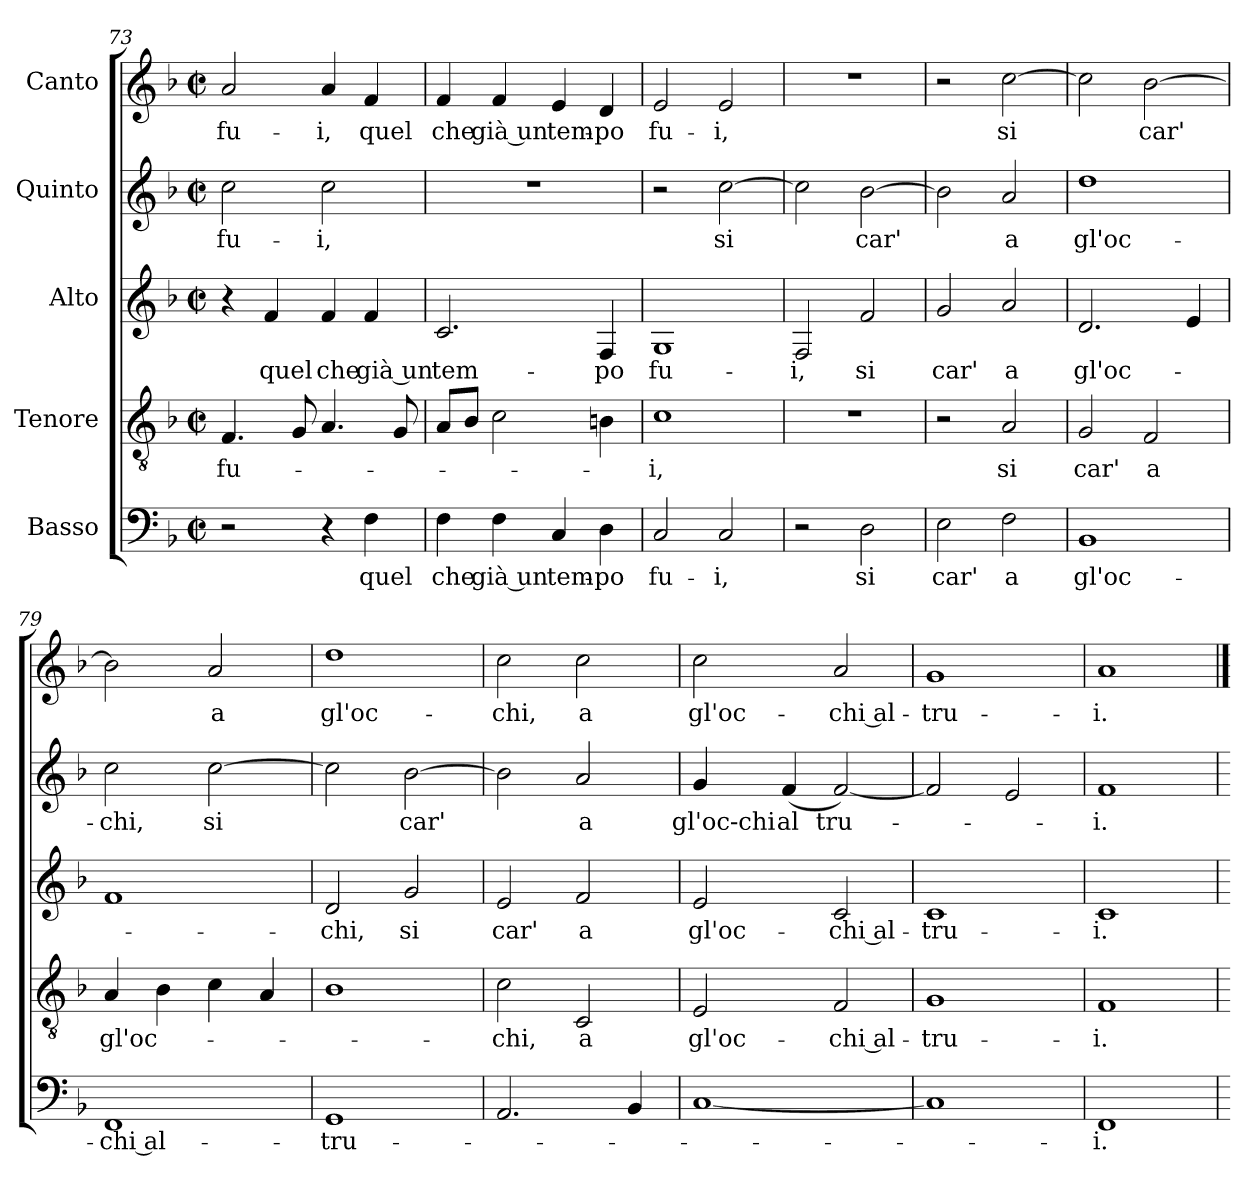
**kern	**text	**kern	**text	**kern	**text	**kern	**text	**kern	**text
*part5	*part5	*part4	*part4	*part3	*part3	*part2	*part2	*part1	*part1
*staff5	*staff5	*staff4	*staff4	*staff3	*staff3	*staff2	*staff2	*staff1	*staff1
*I"Basso	*	*I"Tenore	*	*I"Alto	*	*I"Quinto	*	*I"Canto	*
*clefF4	*	*clefGv2	*	*clefG2	*	*clefG2	*	*clefG2	*
*k[b-]	*	*k[b-]	*	*k[b-]	*	*k[b-]	*	*k[b-]	*
*F:	*	*F:	*	*F:	*	*F:	*	*F:	*
*M2/2	*	*M2/2	*	*M2/2	*	*M2/2	*	*M2/2	*
*met(c|)	*	*met(c|)	*	*met(c|)	*	*met(c|)	*	*met(c|)	*
=73	=73	=73	=73	=73	=73	=73	=73	=73	=73
!	!	!	!LO:LY:b:cj	!	!	!	!LO:LY:b:cj	!	!LO:LY:b:cj
2r	.	4.F/	fu-	4r	.	2cc\	fu-	2a/	fu-
!	!	!	!	!	!LO:LY:b:cj	!	!	!	!
.	.	.	.	4f/	quel	.	.	.	.
.	.	8G/	.	.	.	.	.	.	.
!	!	!	!	!	!LO:LY:b:cj	!	!LO:LY:b:cj	!	!LO:LY:b:cj
4r	.	4.A/	.	4f/	che	2cc\	-i,	4a/	-i,
!	!LO:LY:b:cj	!	!	!	!LO:LY:b:rj	!	!	!	!LO:LY:b:cj
4F\	quel	.	.	4f/	già un	.	.	4f/	quel
.	.	8G/	.	.	.	.	.	.	.
=74	=74	=74	=74	=74	=74	=74	=74	=74	=74
!	!LO:LY:b:cj	!	!	!	!LO:LY:b:cj	!	!	!	!LO:LY:b:cj
4F\	che	8A/L	.	2.c/	tem-	1r	.	4f/	che
.	.	8B-/J	.	.	.	.	.	.	.
!	!LO:LY:b:rj	!	!	!	!	!	!	!	!LO:LY:b:rj
4F\	già un	2c\	.	.	.	.	.	4f/	già un
!	!LO:LY:b	!	!	!	!	!	!	!	!LO:LY:b
4C/	tem-	.	.	.	.	.	.	4e/	tem-
!	!LO:LY:b:rj	!	!	!	!LO:LY:b:cj	!	!	!	!LO:LY:b:rj
4D\	-po	4Bn\	.	4F/	-po	.	.	4d/	-po
=75	=75	=75	=75	=75	=75	=75	=75	=75	=75
!	!LO:LY:b:cj	!	!LO:LY:b:cj	!	!LO:LY:b:cj	!	!	!	!LO:LY:b:cj
2C/	fu-	1c	-i,	1G	fu-	2r	.	2e/	fu-
!	!LO:LY:b:cj	!	!	!	!	!	!LO:LY:b:cj	!	!LO:LY:b:cj
2C/	-i,	.	.	.	.	[>2cc\	si	2e/	-i,
=76	=76	=76	=76	=76	=76	=76	=76	=76	=76
!	!	!	!	!	!LO:LY:b:cj	!	!	!	!
2r	.	1r	.	2F/	-i,	2cc\]	.	1r	.
!	!LO:LY:b:cj	!	!	!	!LO:LY:b:cj	!	!LO:LY:b	!	!
2D\	si	.	.	2f/	si	[<2b-\	car'	.	.
!!LO:LB:g=z
=77	=77	=77	=77	=77	=77	=77	=77	=77	=77
!	!LO:LY:b:cj	!	!	!	!LO:LY:b:cj	!	!	!	!
2E\	car'	2r	.	2g/	car'	2b-\]	.	2r	.
!	!LO:LY:b:cj	!	!LO:LY:b:cj	!	!LO:LY:b:cj	!	!LO:LY:b:cj	!	!LO:LY:b:cj
2F\	a	2A/	si	2a/	a	2a/	a	[>2cc\	si
=78	=78	=78	=78	=78	=78	=78	=78	=78	=78
!	!LO:LY:b:cj	!	!LO:LY:b:cj	!	!LO:LY:b	!	!LO:LY:b:cj	!	!
1BB-	gl'oc-	2G/	car'	2.d/	gl'oc-	1dd	gl'oc-	2cc\]	.
!	!	!	!LO:LY:b:cj	!	!	!	!	!	!LO:LY:b
.	.	2F/	a	.	.	.	.	[>2b-\	car'
.	.	.	.	4e/	.	.	.	.	.
=79	=79	=79	=79	=79	=79	=79	=79	=79	=79
!	!LO:LY:b:rj	!	!LO:LY:b	!	!	!	!LO:LY:b:cj	!	!
1FF	-chi al-	4A/	gl'oc-	1f	.	2cc\	-chi,	2b-\]	.
.	.	4B-\	.	.	.	.	.	.	.
!	!	!	!	!	!	!	!LO:LY:b:cj	!	!LO:LY:b:cj
.	.	4c\	.	.	.	[>2cc\	si	2a/	a
.	.	4A/	.	.	.	.	.	.	.
=80	=80	=80	=80	=80	=80	=80	=80	=80	=80
!	!LO:LY:b:cj	!	!	!	!LO:LY:b:cj	!	!	!	!LO:LY:b:cj
1GG	-tru-	1B-	.	2d/	-chi,	2cc\]	.	1dd	gl'oc-
!	!	!	!	!	!LO:LY:b:cj	!	!LO:LY:b	!	!
.	.	.	.	2g/	si	[>2b-\	car'	.	.
=81	=81	=81	=81	=81	=81	=81	=81	=81	=81
!	!	!	!LO:LY:b:cj	!	!LO:LY:b:cj	!	!	!	!LO:LY:b:cj
2.AA/	.	2c\	-chi,	2e/	car'	2b-\]	.	2cc\	-chi,
!	!	!	!LO:LY:b:cj	!	!LO:LY:b:cj	!	!LO:LY:b:cj	!	!LO:LY:b:cj
.	.	2C/	a	2f/	a	2a/	a	2cc\	a
4BB-/	.	.	.	.	.	.	.	.	.
=82	=82	=82	=82	=82	=82	=82	=82	=82	=82
!	!	!	!LO:LY:b:cj	!	!LO:LY:b:cj	!	!LO:LY:b:cj	!	!LO:LY:b:cj
[<1C	.	2E/	gl'oc-	2e/	gl'oc-	4g/	gl'oc-chi	2cc\	gl'oc-
!	!	!	!	!	!	!	!LO:LY:b	!	!
.	.	.	.	.	.	(<4f/	al	.	.
!	!	!	!LO:LY:b:rj	!	!LO:LY:b:rj	!	!LO:LY:b:cj	!	!LO:LY:b:rj
.	.	2F/	-chi al-	2c/	-chi al-	[<2f/)	tru-	2a/	-chi al-
=83	=83	=83	=83	=83	=83	=83	=83	=83	=83
!	!	!	!LO:LY:b:cj	!	!LO:LY:b:cj	!	!	!	!LO:LY:b:cj
1C]	.	1G	-tru-	1c	-tru-	2f/]	.	1g	-tru-
.	.	.	.	.	.	2e/	.	.	.
=84	=84	=84	=84	=84	=84	=84	=84	=84	=84
!	!LO:LY:b:cj	!	!LO:LY:b:cj	!	!LO:LY:b:cj	!	!LO:LY:b:cj	!	!LO:LY:b:cj
1FF	-i.	1F	-i.	1c	-i.	1f	-i.	1a	-i.
=	==	=	==	=	==	=	==	==	==
*-	*-	*-	*-	*-	*-	*-	*-	*-	*-
